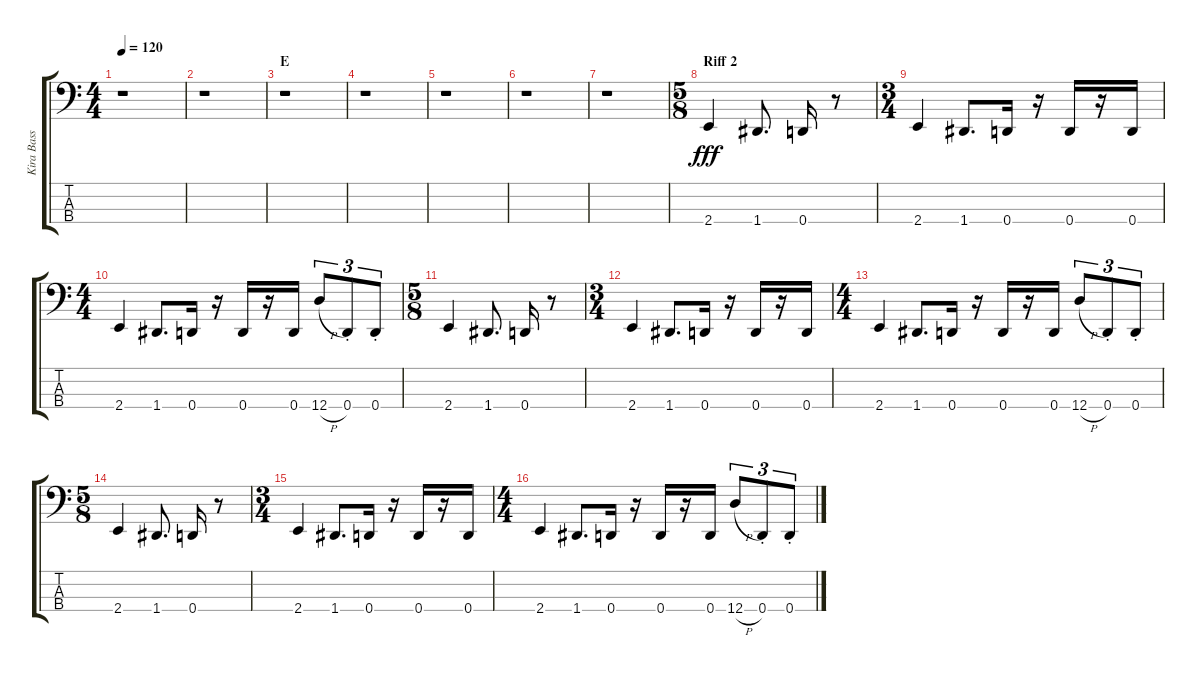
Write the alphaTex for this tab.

\track ("Kira Bass" "Kira Bass") {instrument electricbassfinger}
\staff {score tabs}
\tuning (G2 D2 A1 D1) {hide}
\ts (4 4)
\tempo 120
\clef f4
\ks c
r.1{dy f} |
r.1 |
\section ("" "E")
r.1 |
r.1 |
r.1 |
r.1 |
r.1 |
\ts (5 8)
\section ("" "Riff 2")
2.4.4{dy fff} 1.4.8{d} 0.4.16 r.8 |
\ts (3 4)
2.4.4 1.4.8{d} 0.4.16 r.16 0.4.16 r.16 0.4.16 |
\ts (4 4)
2.4.4 1.4.8{d} 0.4.16 r.16 0.4.16 r.16 0.4.16 12.4{h}.8{tu (3 2)} 0.4{st}.8{tu (3 2)} 0.4{st}.8{tu (3 2)} |
\ts (5 8)
2.4.4 1.4.8{d} 0.4.16 r.8 |
\ts (3 4)
2.4.4 1.4.8{d} 0.4.16 r.16 0.4.16 r.16 0.4.16 |
\ts (4 4)
2.4.4 1.4.8{d} 0.4.16 r.16 0.4.16 r.16 0.4.16 12.4{h}.8{tu (3 2)} 0.4{st}.8{tu (3 2)} 0.4{st}.8{tu (3 2)} |
\ts (5 8)
2.4.4 1.4.8{d} 0.4.16 r.8 |
\ts (3 4)
2.4.4 1.4.8{d} 0.4.16 r.16 0.4.16 r.16 0.4.16 |
\ts (4 4)
2.4.4 1.4.8{d} 0.4.16 r.16 0.4.16 r.16 0.4.16 12.4{h}.8{tu (3 2)} 0.4{st}.8{tu (3 2)} 0.4{st}.8{tu (3 2)}
